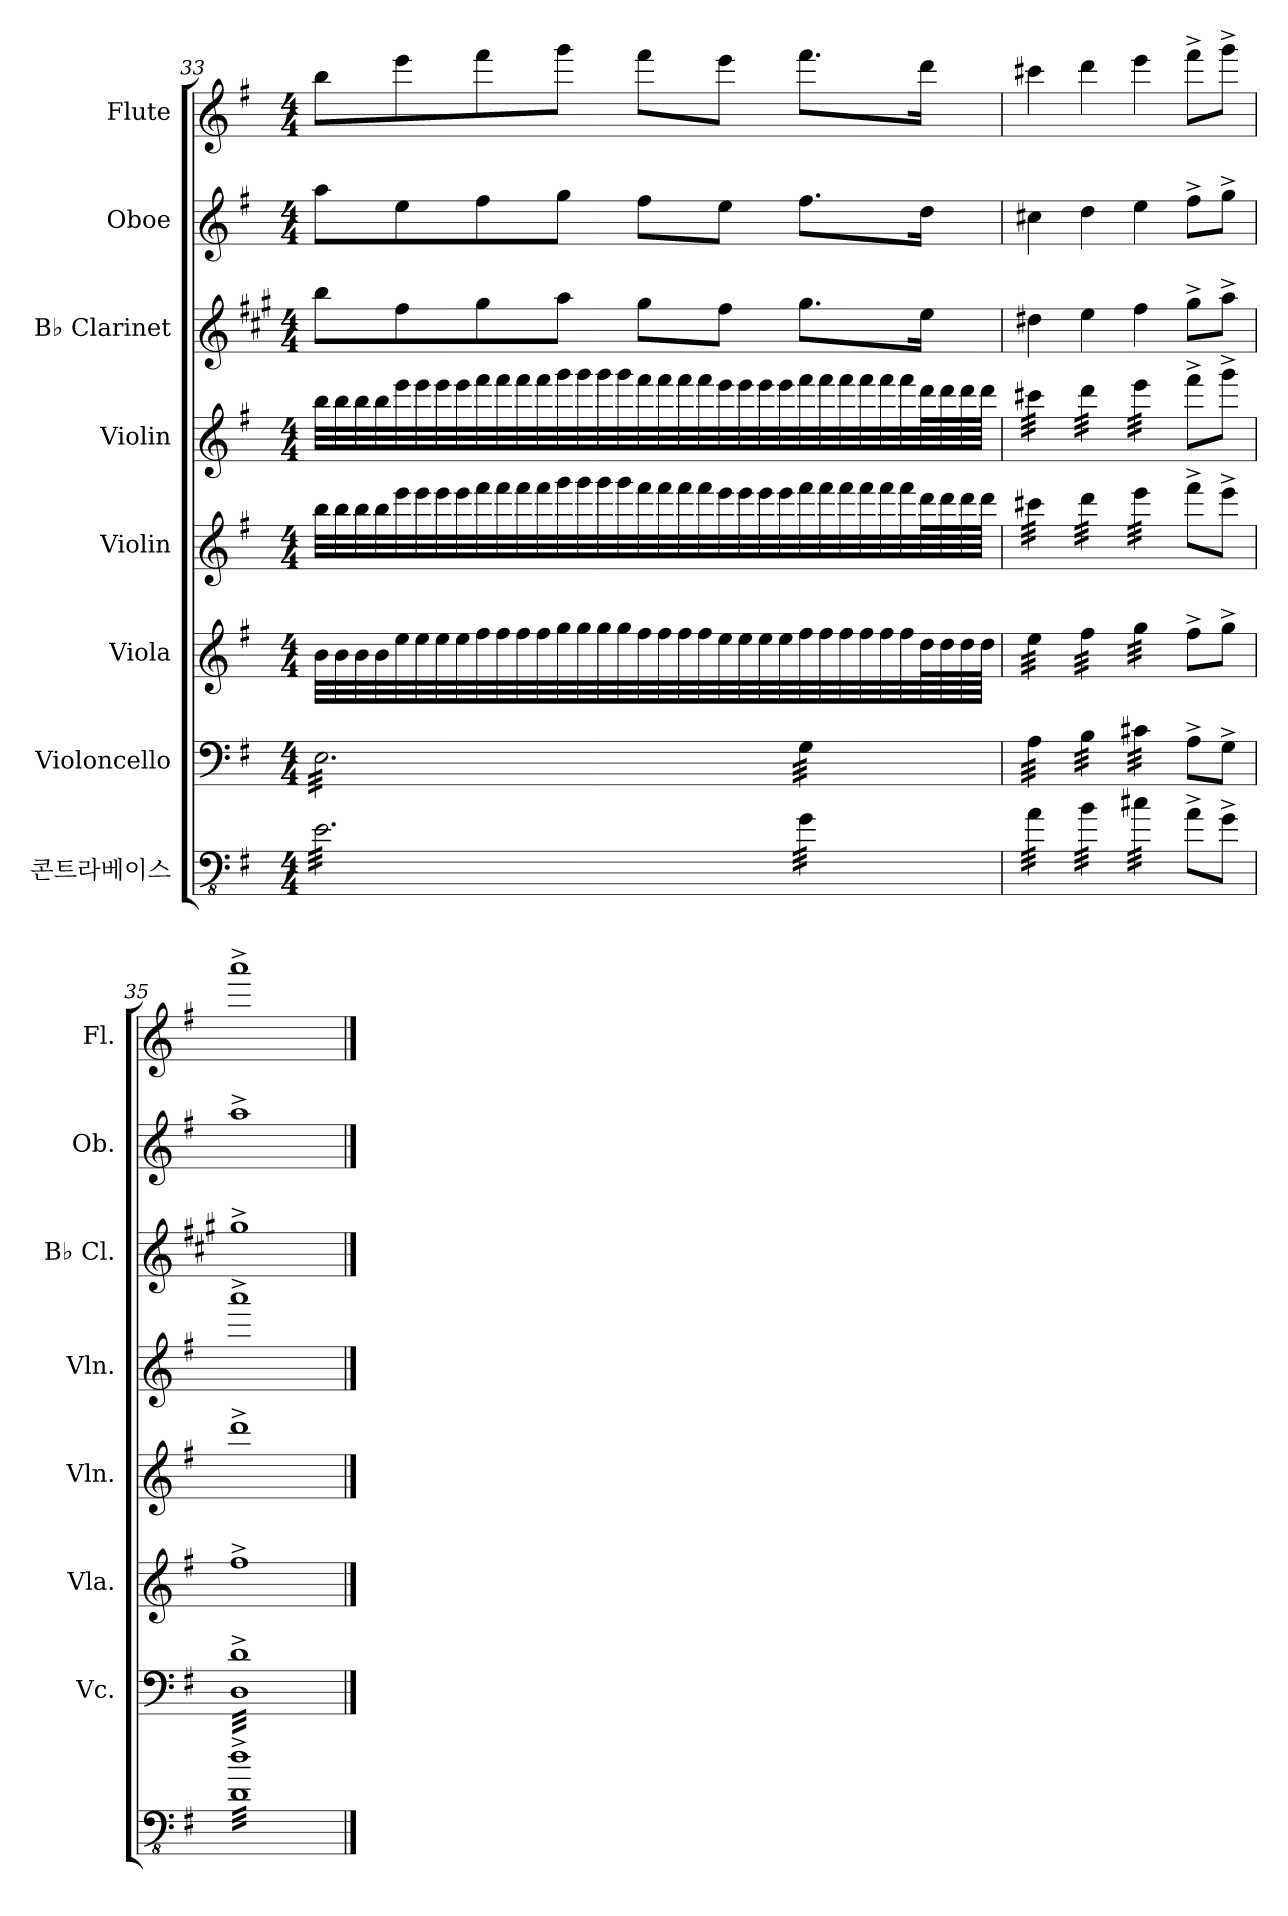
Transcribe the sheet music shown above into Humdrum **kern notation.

**kern	**kern	**kern	**kern	**kern	**kern	**kern	**kern
*part8	*part7	*part6	*part5	*part4	*part3	*part2	*part1
*staff8	*staff7	*staff6	*staff5	*staff4	*staff3	*staff2	*staff1
*I"콘트라베이스	*I"Violoncello	*I"Viola	*I"Violin	*I"Violin	*I"B♭ Clarinet	*I"Oboe	*I"Flute
*	*I'Vc.	*I'Vla.	*I'Vln.	*I'Vln.	*I'B♭ Cl.	*I'Ob.	*I'Fl.
*clefFv4	*clefF4	*clefG2	*clefG2	*clefG2	*clefG2	*clefG2	*clefG2
*ITrd7c12	*	*	*	*	*ITrd1c2	*	*
*k[f#]	*k[f#]	*k[f#]	*k[f#]	*k[f#]	*k[f#]	*k[f#]	*k[f#]
*M4/4	*M4/4	*M4/4	*M4/4	*M4/4	*M4/4	*M4/4	*M4/4
=33	=33	=33	=33	=33	=33	=33	=33
*tremolo	*	*	*	*	*	*	*
*	*tremolo	*	*	*	*	*	*
*	*	*tremolo	*	*	*	*	*
*	*	*	*tremolo	*	*	*	*
*	*	*	*	*tremolo	*	*	*
32EE\LLL	32E\LLL	32b\LLL	32bb\LLL	32bb\LLL	8aa\L	8aa\L	8bb\L
32EE\	32E\	32b\	32bb\	32bb\	.	.	.
32EE\	32E\	32b\	32bb\	32bb\	.	.	.
32EE\	32E\	32b\	32bb\	32bb\	.	.	.
32EE\	32E\	32ee\	32eee\	32eee\	8ee\	8ee\	8eee\
32EE\	32E\	32ee\	32eee\	32eee\	.	.	.
32EE\	32E\	32ee\	32eee\	32eee\	.	.	.
32EE\	32E\	32ee\	32eee\	32eee\	.	.	.
32EE\	32E\	32ff#\	32fff#\	32fff#\	8ff#\	8ff#\	8fff#\
32EE\	32E\	32ff#\	32fff#\	32fff#\	.	.	.
32EE\	32E\	32ff#\	32fff#\	32fff#\	.	.	.
32EE\	32E\	32ff#\	32fff#\	32fff#\	.	.	.
32EE\	32E\	32gg\	32ggg\	32ggg\	8gg\J	8gg\J	8ggg\J
32EE\	32E\	32gg\	32ggg\	32ggg\	.	.	.
32EE\	32E\	32gg\	32ggg\	32ggg\	.	.	.
32EE\	32E\	32gg\JJJ	32ggg\JJJ	32ggg\JJJ	.	.	.
32EE\	32E\	32ff#\LLL	32fff#\LLL	32fff#\LLL	8ff#\L	8ff#\L	8fff#\L
32EE\	32E\	32ff#\	32fff#\	32fff#\	.	.	.
32EE\	32E\	32ff#\	32fff#\	32fff#\	.	.	.
32EE\	32E\	32ff#\	32fff#\	32fff#\	.	.	.
32EE\	32E\	32ee\	32eee\	32eee\	8ee\J	8ee\J	8eee\J
32EE\	32E\	32ee\	32eee\	32eee\	.	.	.
32EE\	32E\	32ee\	32eee\	32eee\	.	.	.
32EE\JJJ	32E\JJJ	32ee\JJJ	32eee\JJJ	32eee\JJJ	.	.	.
32GG\LLL	32G\LLL	32ff#\LLL	32fff#\LLL	32fff#\LLL	8.ff#\L	8.ff#\L	8.fff#\L
32GG\	32G\	32ff#\	32fff#\	32fff#\	.	.	.
32GG\	32G\	32ff#\	32fff#\	32fff#\	.	.	.
32GG\	32G\	32ff#\	32fff#\	32fff#\	.	.	.
32GG\	32G\	32ff#\	32fff#\	32fff#\	.	.	.
32GG\	32G\	32ff#\JJJ	32fff#\JJJ	32fff#\JJJ	.	.	.
32GG\	32G\	64dd\	64ddd\	64ddd\	16dd\Jk	16dd\Jk	16ddd\Jk
.	.	64dd\	64ddd\	64ddd\	.	.	.
32GG\JJJ	32G\JJJ	64dd\	64ddd\	64ddd\	.	.	.
.	.	64dd\JJJJ	64ddd\JJJJ	64ddd\JJJJ	.	.	.
=34	=34	=34	=34	=34	=34	=34	=34
32AA\LLL	32A\LLL	32ee\LLL	32ccc#X\LLL	32ccc#X\LLL	4cc#X\	4cc#X\	4ccc#X\
32AA\	32A\	32ee\	32ccc#X\	32ccc#X\	.	.	.
32AA\	32A\	32ee\	32ccc#X\	32ccc#X\	.	.	.
32AA\	32A\	32ee\	32ccc#X\	32ccc#X\	.	.	.
32AA\	32A\	32ee\	32ccc#X\	32ccc#X\	.	.	.
32AA\	32A\	32ee\	32ccc#X\	32ccc#X\	.	.	.
32AA\	32A\	32ee\	32ccc#X\	32ccc#X\	.	.	.
32AA\JJJ	32A\JJJ	32ee\JJJ	32ccc#X\JJJ	32ccc#X\JJJ	.	.	.
32BB\LLL	32B\LLL	32ff#\LLL	32ddd\LLL	32ddd\LLL	4dd\	4dd\	4ddd\
32BB\	32B\	32ff#\	32ddd\	32ddd\	.	.	.
32BB\	32B\	32ff#\	32ddd\	32ddd\	.	.	.
32BB\	32B\	32ff#\	32ddd\	32ddd\	.	.	.
32BB\	32B\	32ff#\	32ddd\	32ddd\	.	.	.
32BB\	32B\	32ff#\	32ddd\	32ddd\	.	.	.
32BB\	32B\	32ff#\	32ddd\	32ddd\	.	.	.
32BB\JJJ	32B\JJJ	32ff#\JJJ	32ddd\JJJ	32ddd\JJJ	.	.	.
32C#X\LLL	32c#X\LLL	32gg\LLL	32eee\LLL	32eee\LLL	4ee\	4ee\	4eee\
32C#X\	32c#X\	32gg\	32eee\	32eee\	.	.	.
32C#X\	32c#X\	32gg\	32eee\	32eee\	.	.	.
32C#X\	32c#X\	32gg\	32eee\	32eee\	.	.	.
32C#X\	32c#X\	32gg\	32eee\	32eee\	.	.	.
32C#X\	32c#X\	32gg\	32eee\	32eee\	.	.	.
32C#X\	32c#X\	32gg\	32eee\	32eee\	.	.	.
32C#X\JJJ	32c#X\JJJ	32gg\JJJ	32eee\JJJ	32eee\JJJ	.	.	.
*	*	*	*	*Xtremolo	*	*	*
*	*	*	*Xtremolo	*	*	*	*
*	*	*Xtremolo	*	*	*	*	*
*	*Xtremolo	*	*	*	*	*	*
*Xtremolo	*	*	*	*	*	*	*
8AA^\L	8A^\L	8ff#^\L	8fff#^\L	8fff#^\L	8ff#^\L	8ff#^\L	8fff#^\L
8GG^\J	8G^\J	8gg^\J	8eee^\J	8ggg^\J	8gg^\J	8gg^\J	8ggg^\J
=35	=35	=35	=35	=35	=35	=35	=35
*tremolo	*	*	*	*	*	*	*
*	*tremolo	*	*	*	*	*	*
32DD^ 32D^LLL	32D^ 32d^LLL	1ff#^	1ddd^	1aaa^	1ff#^	1aa^	1aaa^
32DD^ 32D^	32D^ 32d^	.	.	.	.	.	.
32DD^ 32D^	32D^ 32d^	.	.	.	.	.	.
32DD^ 32D^	32D^ 32d^	.	.	.	.	.	.
32DD^ 32D^	32D^ 32d^	.	.	.	.	.	.
32DD^ 32D^	32D^ 32d^	.	.	.	.	.	.
32DD^ 32D^	32D^ 32d^	.	.	.	.	.	.
32DD^ 32D^	32D^ 32d^	.	.	.	.	.	.
32DD^ 32D^	32D^ 32d^	.	.	.	.	.	.
32DD^ 32D^	32D^ 32d^	.	.	.	.	.	.
32DD^ 32D^	32D^ 32d^	.	.	.	.	.	.
32DD^ 32D^	32D^ 32d^	.	.	.	.	.	.
32DD^ 32D^	32D^ 32d^	.	.	.	.	.	.
32DD^ 32D^	32D^ 32d^	.	.	.	.	.	.
32DD^ 32D^	32D^ 32d^	.	.	.	.	.	.
32DD^ 32D^	32D^ 32d^	.	.	.	.	.	.
32DD^ 32D^	32D^ 32d^	.	.	.	.	.	.
32DD^ 32D^	32D^ 32d^	.	.	.	.	.	.
32DD^ 32D^	32D^ 32d^	.	.	.	.	.	.
32DD^ 32D^	32D^ 32d^	.	.	.	.	.	.
32DD^ 32D^	32D^ 32d^	.	.	.	.	.	.
32DD^ 32D^	32D^ 32d^	.	.	.	.	.	.
32DD^ 32D^	32D^ 32d^	.	.	.	.	.	.
32DD^ 32D^	32D^ 32d^	.	.	.	.	.	.
32DD^ 32D^	32D^ 32d^	.	.	.	.	.	.
32DD^ 32D^	32D^ 32d^	.	.	.	.	.	.
32DD^ 32D^	32D^ 32d^	.	.	.	.	.	.
32DD^ 32D^	32D^ 32d^	.	.	.	.	.	.
32DD^ 32D^	32D^ 32d^	.	.	.	.	.	.
32DD^ 32D^	32D^ 32d^	.	.	.	.	.	.
32DD^ 32D^	32D^ 32d^	.	.	.	.	.	.
32DD^ 32D^JJJ	32D^ 32d^JJJ	.	.	.	.	.	.
*	*Xtremolo	*	*	*	*	*	*
*Xtremolo	*	*	*	*	*	*	*
==	==	==	==	==	==	==	==
*-	*-	*-	*-	*-	*-	*-	*-
